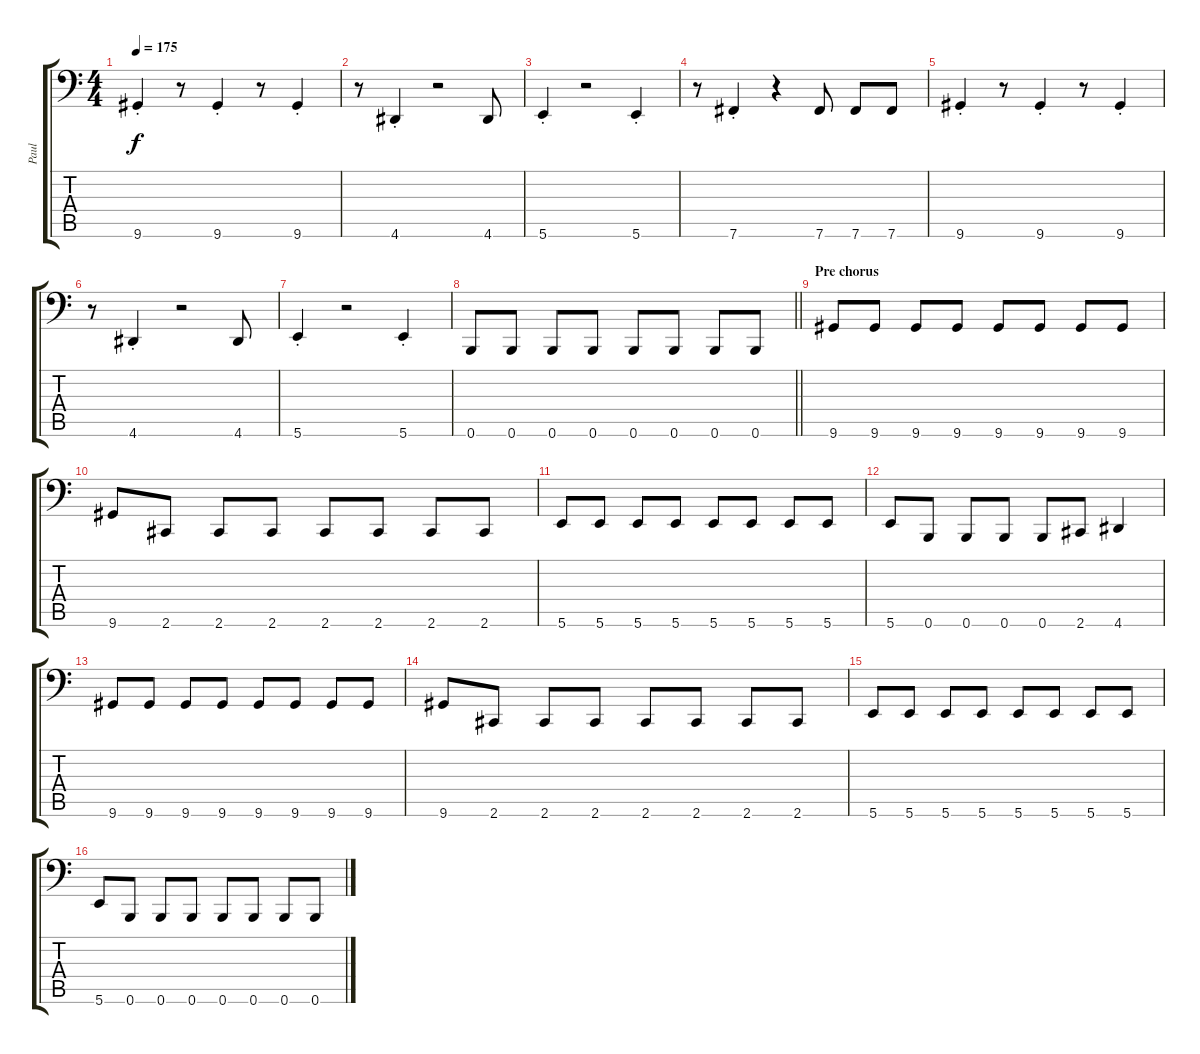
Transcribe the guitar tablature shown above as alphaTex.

\track ("Paul" "Paul") {instrument electricbasspick}
\staff {score tabs}
\tuning (Db3 Ab2 E2 B1 Gb1 B0) {hide}
\ts (4 4)
\tempo 175
\clef f4
\ks c
9.6{st}.4{dy f} r.8 9.6{st}.4 r.8 9.6{st}.4 |
r.8 4.6{st}.4 r.2 4.6.8 |
5.6{st}.4 r.2 5.6{st}.4 |
r.8 7.6{st}.4 r.4 7.6.8 7.6.8 7.6.8 |
9.6{st}.4 r.8 9.6{st}.4 r.8 9.6{st}.4 |
r.8 4.6{st}.4 r.2 4.6.8 |
5.6{st}.4 r.2 5.6{st}.4 |
\barLineRight lightlight
0.6.8 0.6.8 0.6.8 0.6.8 0.6.8 0.6.8 0.6.8 0.6.8 |
\section ("" "Pre chorus")
9.6.8 9.6.8 9.6.8 9.6.8 9.6.8 9.6.8 9.6.8 9.6.8 |
9.6.8 2.6.8 2.6.8 2.6.8 2.6.8 2.6.8 2.6.8 2.6.8 |
5.6.8 5.6.8 5.6.8 5.6.8 5.6.8 5.6.8 5.6.8 5.6.8 |
5.6.8 0.6.8 0.6.8 0.6.8 0.6.8 2.6.8 4.6.4 |
9.6.8 9.6.8 9.6.8 9.6.8 9.6.8 9.6.8 9.6.8 9.6.8 |
9.6.8 2.6.8 2.6.8 2.6.8 2.6.8 2.6.8 2.6.8 2.6.8 |
5.6.8 5.6.8 5.6.8 5.6.8 5.6.8 5.6.8 5.6.8 5.6.8 |
5.6.8 0.6.8 0.6.8 0.6.8 0.6.8 0.6.8 0.6.8 0.6.8
